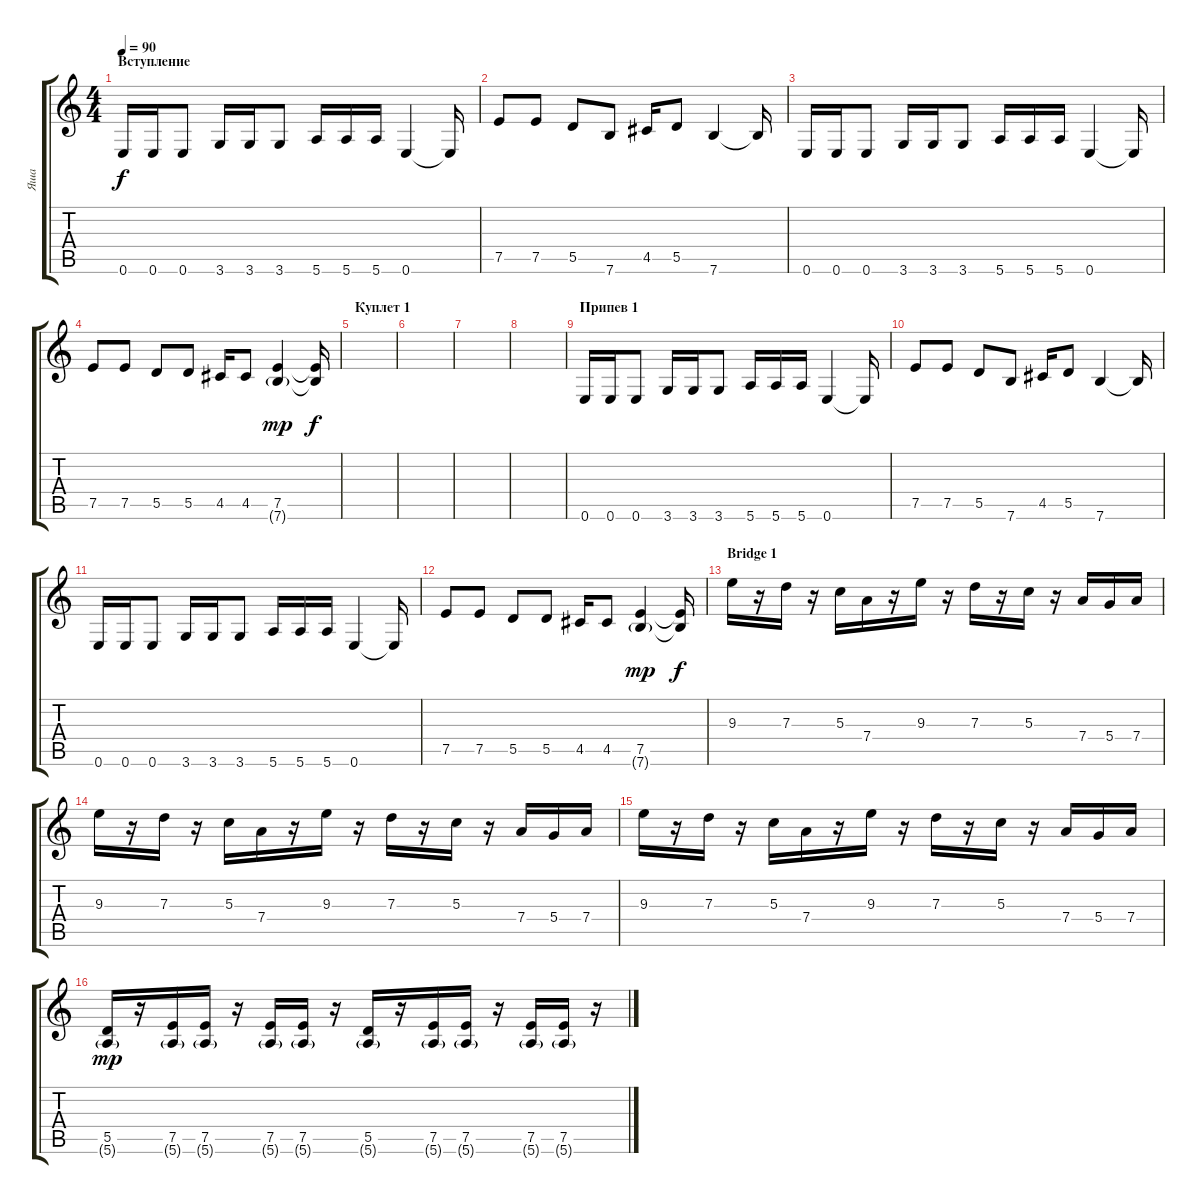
\track ("Яша" "Яша") {instrument distortionguitar}
\staff {score tabs}
\tuning (E4 B3 G3 D3 A2 E2) {hide}
\ts (4 4)
\section ("" "Вступление")
\tempo 90
\clef g2
\ks c
0.6.16{dy f instrument distortionguitar} 0.6.16 0.6.8 3.6.16 3.6.16 3.6.8 5.6.16 5.6.16 5.6.16 0.6.4 0.6{t}.16 |
7.5.8 7.5.8 5.5.8 7.6.8 4.5.16 5.5.8 7.6.4 7.6{t}.16 |
0.6.16 0.6.16 0.6.8 3.6.16 3.6.16 3.6.8 5.6.16 5.6.16 5.6.16 0.6.4 0.6{t}.16 |
7.5.8 7.5.8 5.5.8 5.5.8 4.5.16 4.5.8 (7.5 7.6{g}).4{dy mp} (7.5{t} 7.6{t}).16{dy f} |
\section ("" "Куплет 1")
|
|
|
|
\section ("" "Припев 1")
0.6.16 0.6.16 0.6.8 3.6.16 3.6.16 3.6.8 5.6.16 5.6.16 5.6.16 0.6.4 0.6{t}.16 |
7.5.8 7.5.8 5.5.8 7.6.8 4.5.16 5.5.8 7.6.4 7.6{t}.16 |
0.6.16 0.6.16 0.6.8 3.6.16 3.6.16 3.6.8 5.6.16 5.6.16 5.6.16 0.6.4 0.6{t}.16 |
7.5.8 7.5.8 5.5.8 5.5.8 4.5.16 4.5.8 (7.5 7.6{g}).4{dy mp} (7.5{t} 7.6{t}).16{dy f} |
\section ("" "Bridge 1")
9.3.16 r.16 7.3.16 r.16 5.3.16 7.4.16 r.16 9.3.16 r.16 7.3.16 r.16 5.3.16 r.16 7.4.16 5.4.16 7.4.16 |
9.3.16 r.16 7.3.16 r.16 5.3.16 7.4.16 r.16 9.3.16 r.16 7.3.16 r.16 5.3.16 r.16 7.4.16 5.4.16 7.4.16 |
9.3.16 r.16 7.3.16 r.16 5.3.16 7.4.16 r.16 9.3.16 r.16 7.3.16 r.16 5.3.16 r.16 7.4.16 5.4.16 7.4.16 |
(5.5 5.6{g}).16{dy mp} r.16 (7.5 5.6{g}).16 (7.5 5.6{g}).16 r.16 (7.5 5.6{g}).16 (7.5 5.6{g}).16 r.16 (5.5 5.6{g}).16 r.16 (7.5 5.6{g}).16 (7.5 5.6{g}).16 r.16 (7.5 5.6{g}).16 (7.5 5.6{g}).16 r.16
